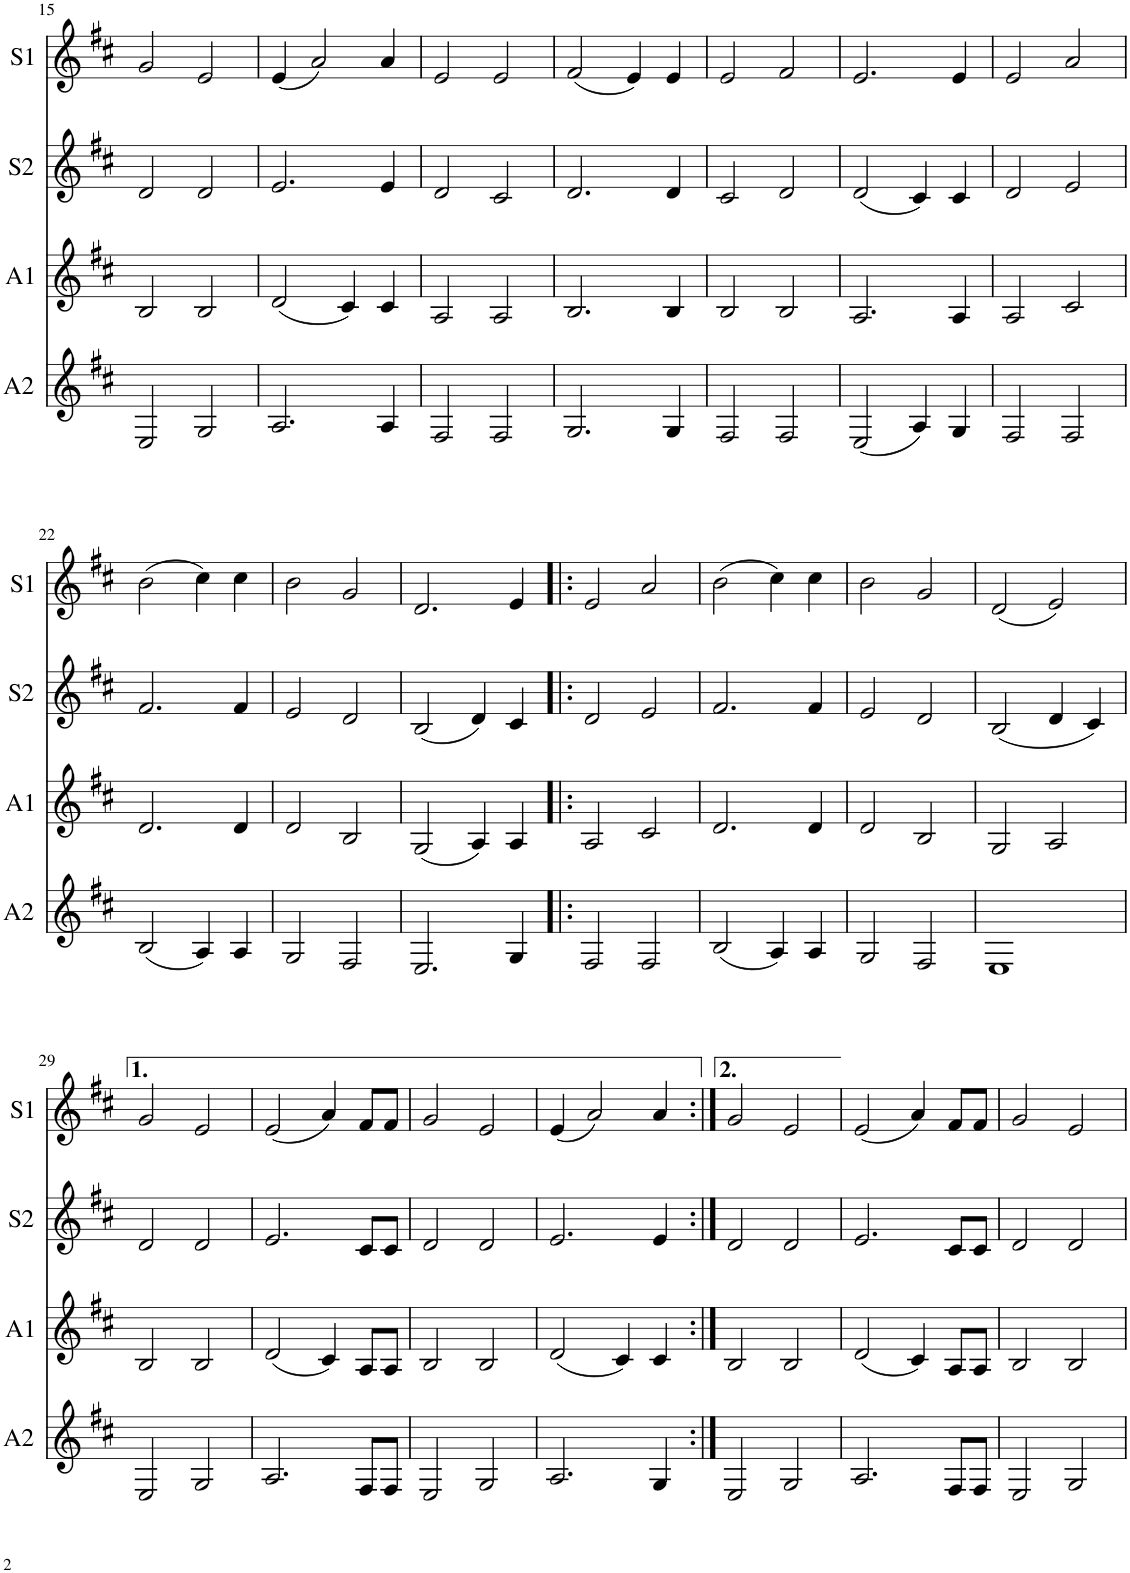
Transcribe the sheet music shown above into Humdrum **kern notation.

**kern	**kern	**kern	**kern
*part4	*part3	*part2	*part1
*staff4	*staff3	*staff2	*staff1
*I"A2	*I"A1	*I"S2	*I"S1
*I'A2	*I'A1	*I'S2	*I'S1
!!LO:PB:g=z
*clefG2	*clefG2	*clefG2	*clefG2
*k[f#c#]	*k[f#c#]	*k[f#c#]	*k[f#c#]
*M4/4	*M4/4	*M4/4	*M4/4
=15	=15	=15	=15
2E/	2B/	2d/	2g/
2G/	2B/	2d/	2e/
=16	=16	=16	=16
2.A/	(2d/	2.e/	(4e/
.	.	.	2a/)
.	4c#/)	.	.
4A/	4c#/	4e/	4a/
=17	=17	=17	=17
2F#/	2A/	2d/	2e/
2F#/	2A/	2c#/	2e/
=18	=18	=18	=18
2.G/	2.B/	2.d/	(2f#/
.	.	.	4e/)
4G/	4B/	4d/	4e/
=19	=19	=19	=19
2F#/	2B/	2c#/	2e/
2F#/	2B/	2d/	2f#/
=20	=20	=20	=20
(2E/	2.A/	(2d/	2.e/
4A/)	.	4c#/)	.
4G/	4A/	4c#/	4e/
=21	=21	=21	=21
2F#/	2A/	2d/	2e/
2F#/	2c#/	2e/	2a/
!!LO:LB:g=z
=22	=22	=22	=22
(2B/	2.d/	2.f#/	(2b\
4A/)	.	.	4cc#\)
4A/	4d/	4f#/	4cc#\
=23	=23	=23	=23
2G/	2d/	2e/	2b\
2F#/	2B/	2d/	2g/
=24	=24	=24	=24
2.E/	(2G/	(2B/	2.d/
.	4A/)	4d/)	.
4G/	4A/	4c#/	4e/
=25!|:	=25!|:	=25!|:	=25!|:
2F#/	2A/	2d/	2e/
2F#/	2c#/	2e/	2a/
=26	=26	=26	=26
(2B/	2.d/	2.f#/	(2b\
4A/)	.	.	4cc#\)
4A/	4d/	4f#/	4cc#\
=27	=27	=27	=27
2G/	2d/	2e/	2b\
2F#/	2B/	2d/	2g/
=28	=28	=28	=28
1E	2G/	(2B/	(2d/
.	2A/	4d/	2e/)
.	.	4c#/)	.
!!LO:LB:g=z
=29	=29	=29	=29
2E/	2B/	2d/	2g/
2G/	2B/	2d/	2e/
=30	=30	=30	=30
2.A/	(2d/	2.e/	(2e/
.	4c#/)	.	4a/)
8F#/L	8A/L	8c#/L	8f#/L
8F#/J	8A/J	8c#/J	8f#/J
=31	=31	=31	=31
2E/	2B/	2d/	2g/
2G/	2B/	2d/	2e/
=32	=32	=32	=32
2.A/	(2d/	2.e/	(4e/
.	.	.	2a/)
.	4c#/)	.	.
4G/	4c#/	4e/	4a/
=33:|!	=33:|!	=33:|!	=33:|!
2E/	2B/	2d/	2g/
2G/	2B/	2d/	2e/
=34	=34	=34	=34
2.A/	(2d/	2.e/	(2e/
.	4c#/)	.	4a/)
8F#/L	8A/L	8c#/L	8f#/L
8F#/J	8A/J	8c#/J	8f#/J
=35	=35	=35	=35
2E/	2B/	2d/	2g/
2G/	2B/	2d/	2e/
=	=	=	=
*-	*-	*-	*-
